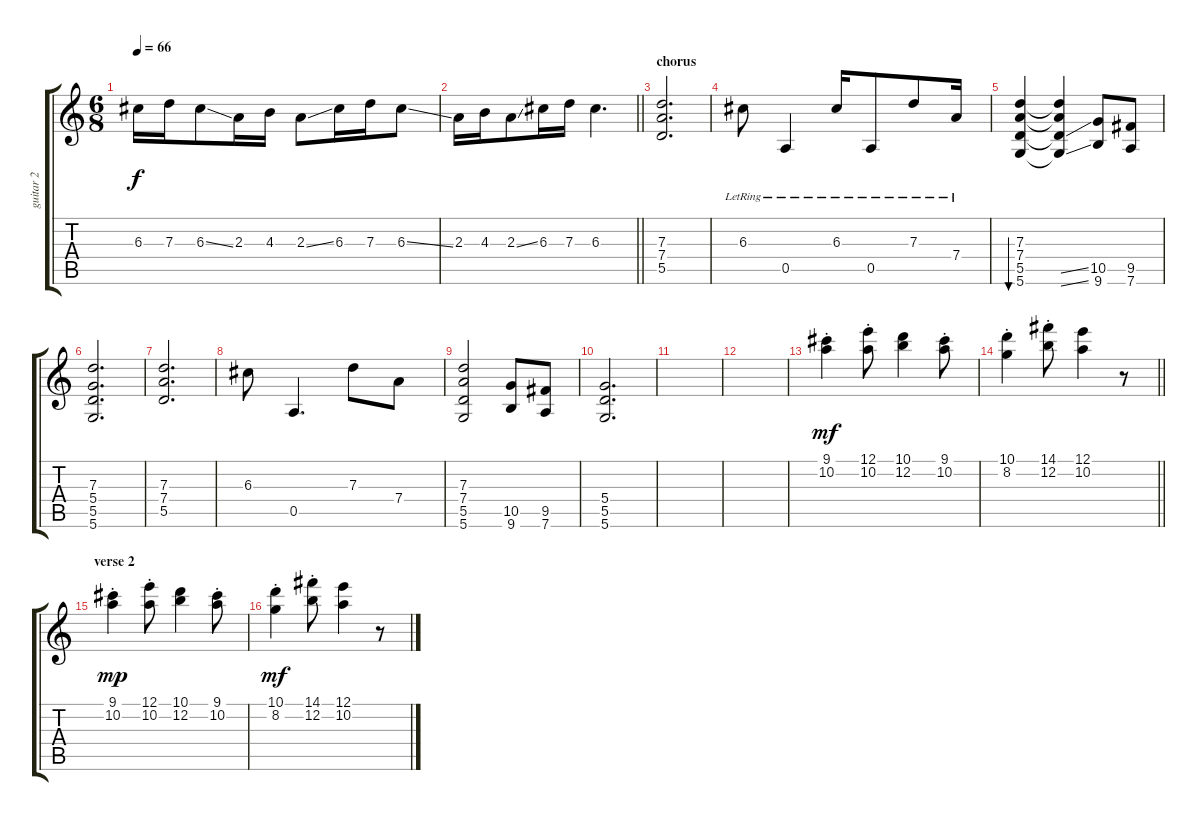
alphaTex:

\track ("guitar 2" "guitar 2") {instrument electricguitarjazz}
\staff {score tabs}
\tuning (E4 B3 G3 D3 A2 D2) {hide}
\ts (6 8)
\tempo 66
\clef g2
\ks c
6.3.16{dy f} 7.3.16 6.3{ss}.8 2.3.16 4.3.16 2.3{ss}.8 6.3.16 7.3.16 6.3{ss}.8 |
\barLineRight lightlight
2.3.16 4.3.16 2.3{ss}.8 6.3.16 7.3.16 6.3.4{d} |
\section ("" "chorus")
(7.3 7.4 5.5).2{d} |
6.3{lr}.8 0.5{lr}.4 6.3{lr}.16 0.5{lr}.8 7.3{lr}.8 7.4{lr}.16 |
(7.3 7.4 5.5 5.6).4{bu 60} (7.3{t} 7.4{t} 5.5{ss t} 5.6{ss t}).4 (10.5 9.6).8 (9.5 7.6).8 |
(7.3 5.4 5.5 5.6).2{d} |
(7.3 7.4 5.5).2{d} |
6.3.8 0.5.4{d} 7.3.8 7.4.8 |
(7.3 7.4 5.5 5.6).2 (10.5 9.6).8 (9.5 7.6).8 |
(5.4 5.5 5.6).2{d} |
|
|
(9.1{st} 10.2{st}).4{dy mf} (12.1{st} 10.2{st}).8 (10.1 12.2).4 (9.1{st} 10.2{st}).8 |
\barLineRight lightlight
(10.1 8.2{st}).4 (14.1{st} 12.2{st}).8 (12.1 10.2).4 r.8 |
\section ("" "verse 2")
(9.1{st} 10.2{st}).4{dy mp} (12.1{st} 10.2{st}).8 (10.1 12.2).4 (9.1{st} 10.2{st}).8 |
(10.1 8.2{st}).4{dy mf} (14.1{st} 12.2{st}).8 (12.1 10.2).4 r.8
